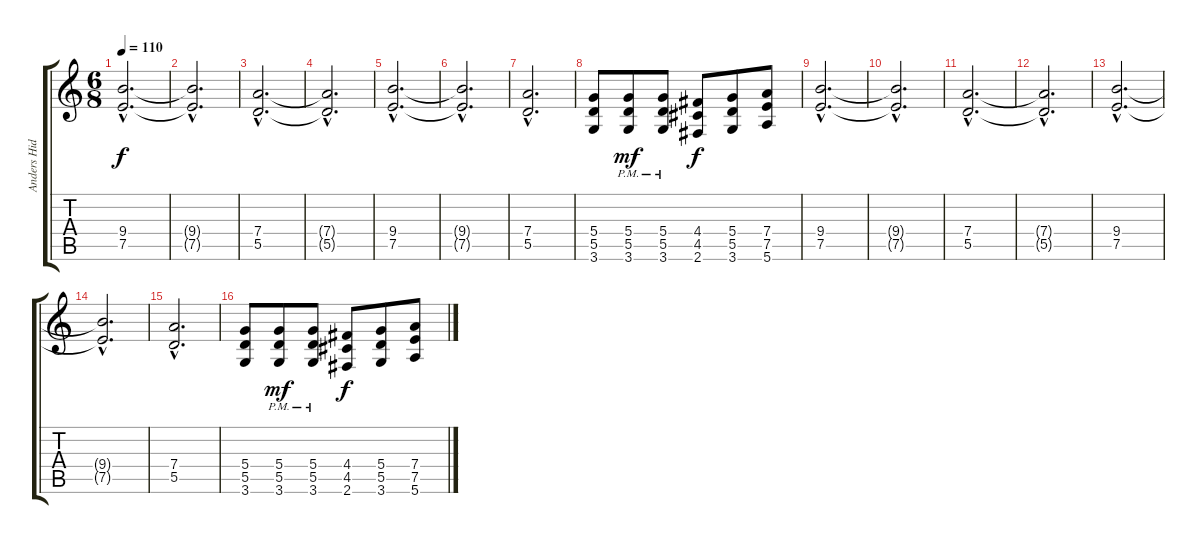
\track ("Anders Hidle" "Anders Hid") {instrument distortionguitar}
\staff {score tabs}
\tuning (E4 B3 G3 D3 A2 E2) {hide}
\ts (6 8)
\tempo 110
\clef g2
\ks c
(9.4{hac} 7.5{hac}).2{d dy f} |
(9.4{hac t} 7.5{hac t}).2{d} |
(7.4{hac} 5.5{hac}).2{d} |
(7.4{hac t} 5.5{hac t}).2{d} |
(9.4{hac} 7.5{hac}).2{d} |
(9.4{hac t} 7.5{hac t}).2{d} |
(7.4{hac} 5.5{hac}).2{d} |
(5.4 5.5 3.6).8 (5.4{pm} 5.5{pm} 3.6{pm}).8{dy mf} (5.4{pm} 5.5{pm} 3.6{pm}).8 (4.4 4.5 2.6).8{dy f} (5.4 5.5 3.6).8 (7.4 7.5 5.6).8 |
(9.4{hac} 7.5{hac}).2{d} |
(9.4{hac t} 7.5{hac t}).2{d} |
(7.4{hac} 5.5{hac}).2{d} |
(7.4{hac t} 5.5{hac t}).2{d} |
(9.4{hac} 7.5{hac}).2{d} |
(9.4{hac t} 7.5{hac t}).2{d} |
(7.4{hac} 5.5{hac}).2{d} |
(5.4 5.5 3.6).8 (5.4{pm} 5.5{pm} 3.6{pm}).8{dy mf} (5.4{pm} 5.5{pm} 3.6{pm}).8 (4.4 4.5 2.6).8{dy f} (5.4 5.5 3.6).8 (7.4 7.5 5.6).8
